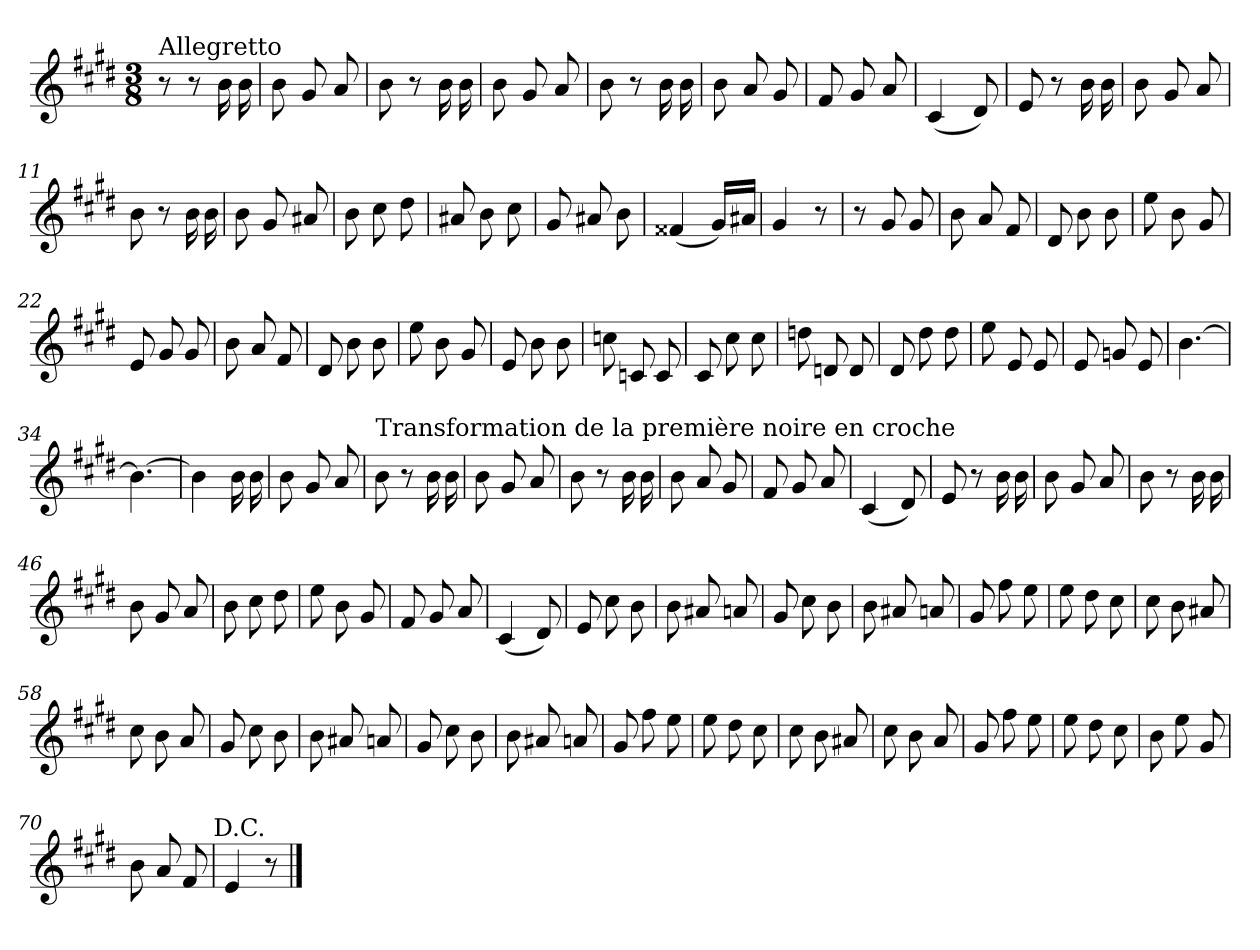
**kern
*part1
*staff1
*clefG2
*k[f#c#g#d#]
*E:
*M3/8
=1
!LO:TX:a:t=Allegretto
8r
8r
16b\
16b\
=2
8b\
8g#/
8a/
=3
8b\
8r
16b\
16b\
=4
8b\
8g#/
8a/
=5
8b\
8r
16b\
16b\
=6
8b\
8a/
8g#/
=7
8f#/
8g#/
8a/
=8
(<4c#/
8d#/)
=9
8e/
8r
16b\
16b\
!!LO:LB:g=z
=10
8b\
8g#/
8a/
=11
8b\
8r
16b\
16b\
=12
8b\
8g#/
8a#X/
=13
8b\
8cc#\
8dd#\
=14
8a#X/
8b\
8cc#\
=15
8g#/
8a#X/
8b\
=16
(<4f##X/
16g#/LL)
16a#X/JJ
=17
4g#/
8r
=18
8r
8g#/
8g#/
=19
8b\
8a/
8f#/
!!LO:LB:g=z
=20
8d#/
8b\
8b\
=21
8ee\
8b\
8g#/
=22
8e/
8g#/
8g#/
=23
8b\
8a/
8f#/
=24
8d#/
8b\
8b\
=25
8ee\
8b\
8g#/
=26
8e/
8b\
8b\
=27
8ccn\
8cn/
8c/
=28
8c#/
8cc#\
8cc#\
=29
8ddn\
8dn/
8d/
!!LO:LB:g=z
=30
8d#/
8dd#\
8dd#\
=31
8ee\
8e/
8e/
!!LO:LB:g=z
=32
8e/
8gn/
8e/
!!LO:LB:g=z
=33
[4.b\
=34
4.b\_
=35
4b\]
16b\
16b\
=36
8b\
8g#/
8a/
=37
!LO:TX:a:t=Transformation de la première noire en croche
8b\
8r
16b\
16b\
=38
8b\
8g#/
8a/
=39
8b\
8r
16b\
16b\
=40
8b\
8a/
8g#/
=41
8f#/
8g#/
8a/
=42
(<4c#/
8d#/)
=43
8e/
8r
16b\
16b\
!!LO:LB:g=z
=44
8b\
8g#/
8a/
=45
8b\
8r
16b\
16b\
=46
8b\
8g#/
8a/
=47
8b\
8cc#\
8dd#\
=48
8ee\
8b\
8g#/
=49
8f#/
8g#/
8a/
=50
(<4c#/
8d#/)
=51
8e/
8cc#\
8b\
=52
8b\
8a#X/
8an/
=53
8g#/
8cc#\
8b\
!!LO:LB:g=z
=54
8b\
8a#X/
8an/
=55
8g#/
8ff#\
8ee\
=56
8ee\
8dd#\
8cc#\
=57
8cc#\
8b\
8a#X/
=58
8cc#\
8b\
8a/
=59
8g#/
8cc#\
8b\
=60
8b\
8a#X/
8an/
=61
8g#/
8cc#\
8b\
=62
8b\
8a#X/
8an/
=63
8g#/
8ff#\
8ee\
!!LO:PB:g=z
=64
8ee\
8dd#\
8cc#\
=65
8cc#\
8b\
8a#X/
=66
8cc#\
8b\
8a/
=67
8g#/
8ff#\
8ee\
=68
8ee\
8dd#\
8cc#\
=69
8b\
8ee\
8g#/
=70
8b\
8a/
8f#/
=71
4e/
!LO:TX:a:rj:t=D.C.
8r
==
*-
